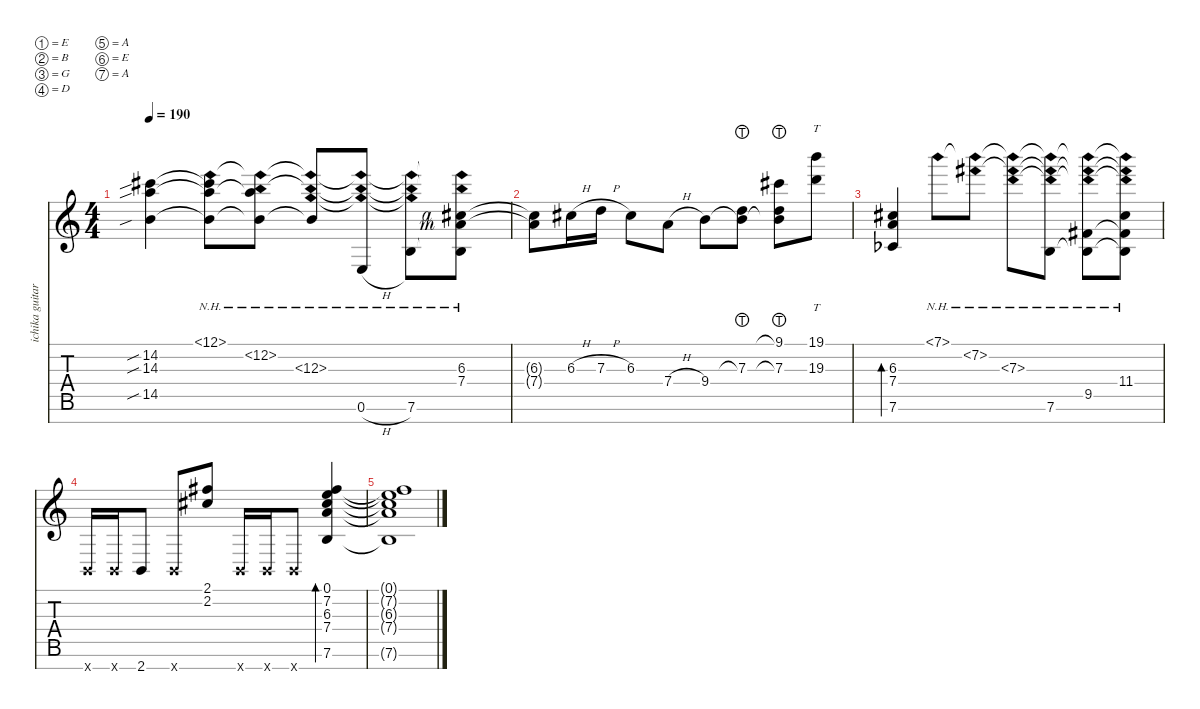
\defaultSystemsLayout 4
\hideDynamics
\bracketExtendMode nobrackets
\track ("Clean Guitar" "ichika guitar") {instrument electricguitarclean}
\staff {score tabs}
\tuning (E4 B3 G3 D3 A2 E2 A1)
\ts (4 4)
\tempo 190
\clef g2
\ks c
(14.5{sib} 14.3{sib} 14.2{sib acc #}).4{dy mf beam Down} (12.1{nh} 14.5{t} 14.3{t} 14.2{t acc #}).8{beam Down} (12.2{nh} 14.5{t} 14.3{t} 12.1{nh t}).8{beam Down} (12.3{nh} 14.5{t} 12.2{nh t} 12.1{nh t}).8{beam Up} (0.6{h} 12.3{nh t} 12.2{nh t} 12.1{nh t}).8{beam Up} (7.6 12.3{nh t} 12.2{nh t} 12.1{nh t}).8{beam Down} (7.4{rf 3} 6.3{rf 4 acc #} 7.6{t} 12.2{nh t} 12.1{nh t}).8{beam Down} |
(7.4{t} 6.3{t acc #}).8{beam Down} 6.3{h acc #}.16{beam Down} 7.3{h}.16{beam Down} 6.3{acc #}.8{beam Down} 7.4{h}.8{beam Down} 9.4.8{beam Down} (7.3{lht} 9.4{t}).8{beam Down} (9.1{lht acc #} 7.3{lht} 9.4{t}).8{beam Down} (19.3 19.1).8{tt beam Down} |
(7.6{acc b} 7.4 6.3{acc #}).4{bd 240 beam Up} 7.1{nh}.8{beam Down} (7.2{nh acc #} 7.1{nh t}).8{beam Down} (7.3{nh} 7.1{nh t} 7.2{nh t acc #}).8{beam Down} (7.6 7.3{nh t} 7.2{nh t acc #} 7.1{nh t}).8{beam Down} (9.5{acc #} 7.6{t} 7.3{nh t} 7.2{nh t acc #} 7.1{nh t}).8{beam Down} (11.4{acc #} 7.6{t} 9.5{t acc #} 7.3{nh t} 7.2{nh t acc #} 7.1{nh t}).8{beam Down} |
2.7{x}.16{beam Up} 2.7{x}.16{beam Up} 2.7.8{beam Up} 2.7{x}.8{beam Up} (2.1{acc #} 2.2{acc #}).8{beam Up} 2.7{x}.16{beam Up} 2.7{x}.16{beam Up} 2.7{x}.8{beam Up} (7.6 7.4 6.3{acc #} 7.2{acc #} 0.1).4{bd 240 beam Up} |
(7.6{t} 7.4{t} 6.3{t acc #} 7.2{t acc #} 0.1{t}).1{beam Up}
